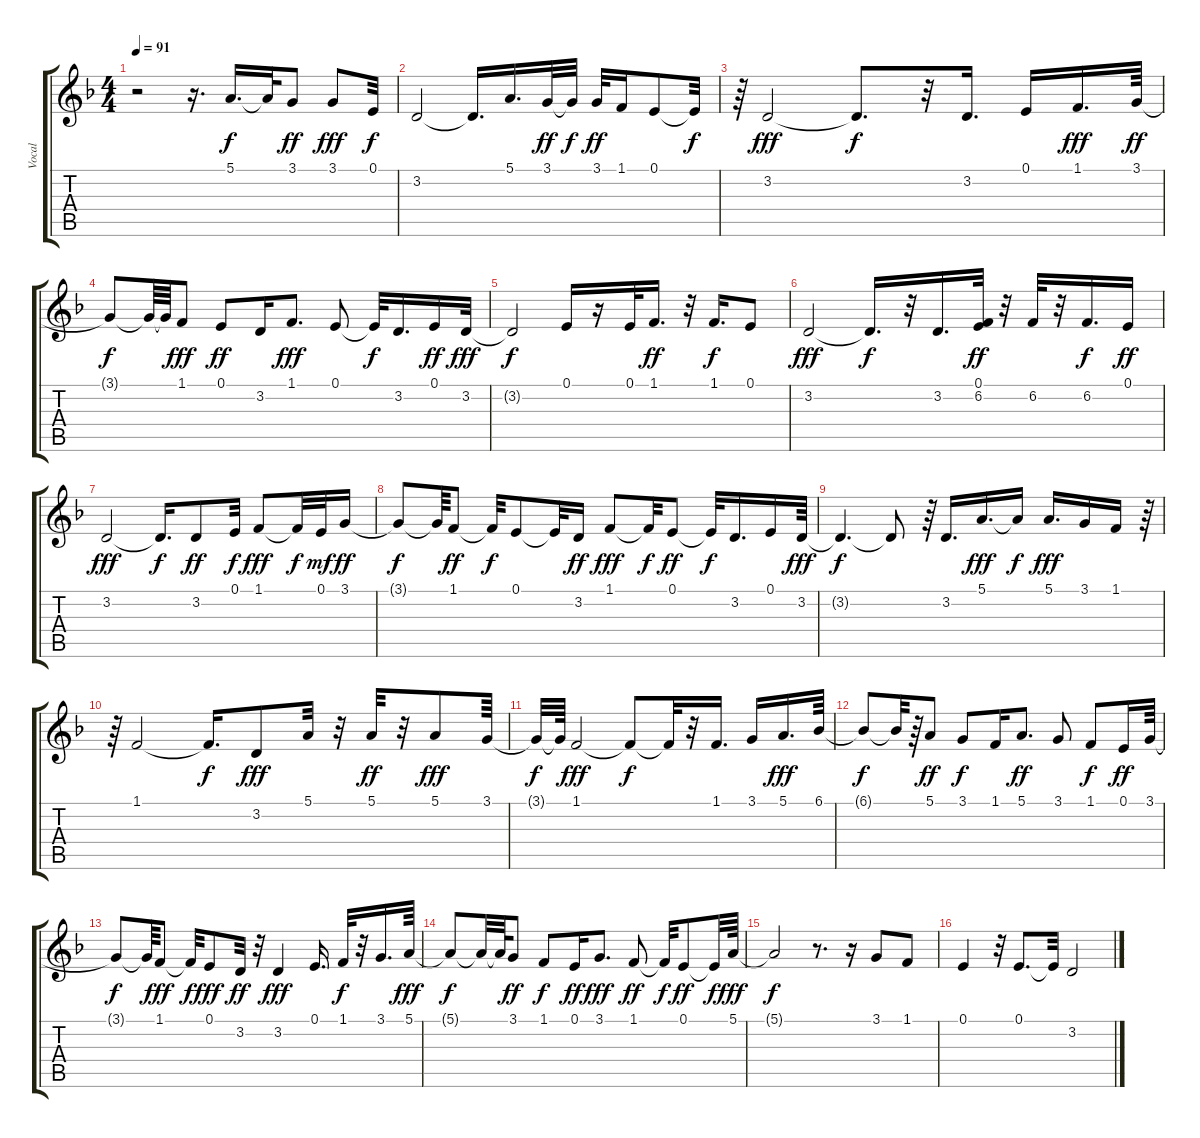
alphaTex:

\track ("Vocal" "Vocal") {instrument stringensemble1}
\staff {score tabs}
\tuning (E4 B3 G3 D3 A2 E2) {hide}
\ts (4 4)
\tempo 91
\clef g2
\ks dminor
r.2{dy ff} r.16{d} 5.1.16{d dy f} 5.1{t}.32 3.1.8{dy ff} 3.1.8{dy fff} 0.1.32{dy f} |
3.2.2 3.2{t}.16{d} 5.1.16{d} 3.1.32{dy ff} 3.1{t}.32{dy f} 3.1.32{dy ff} 1.1.16 0.1.8 0.1{t}.32{dy f} |
r.64 3.2.2{dy fff} 3.2{t}.8{d dy f} r.32 3.2.16{d} 0.1.16 1.1.16{d dy fff} 3.1.64{dy ff} |
3.1{t}.8{dy f} 3.1{t}.64 3.1{t}.64 1.1.8{dy fff} 0.1.8{dy ff} 3.2.16 1.1.8{d dy fff} 0.1.8 0.1{t}.32{dy f} 3.2.16{d} 0.1.16{dy ff} 3.2.32{dy fff} |
3.2{t}.2{dy f} 0.1.16 r.16 0.1.32 1.1.16{d dy ff} r.32 1.1.16{d dy f} 0.1.8 |
3.2.2{dy fff} 3.2{t}.16{d dy f} r.32 3.2.16{d} (0.1 6.2).32{dy ff} r.32 6.2.32 r.32 6.2.16{d dy f} 0.1.16{dy ff} |
3.2.2{dy fff} 3.2{t}.16{d dy f} 3.2.8{dy ff} 0.1.32{dy f} 1.1.8{dy fff} 1.1{t}.32{dy f} 0.1.32{dy mf} 3.1.16{dy ff} |
3.1{t}.8{dy f} 3.1{t}.64 1.1.8{dy ff} 1.1{t}.32{dy f} 0.1.8 0.1{t}.32 3.2.16{dy ff} 1.1.8{dy fff} 1.1{t}.32{dy f} 0.1.8{dy ff} 0.1{t}.32{dy f} 3.2.16{d} 0.1.16 3.2.64{dy fff} |
3.2{t}.4{d dy f} 3.2{t}.8 r.64 3.2.16{d} 5.1.16{d dy fff} 5.1{t}.16{dy f} 5.1.16{d dy fff} 3.1.16 1.1.16 r.64 |
r.64 1.1.2 1.1{t}.16{d dy f} 3.2.8{dy fff} 5.1.32 r.32 5.1.32{dy ff} r.32 5.1.8{dy fff} 3.1.64 |
3.1{t}.32{dy f} 3.1{t}.64 1.1.2{dy fff} 1.1{t}.8{dy f} 1.1{t}.32 r.32 1.1.16{d} 3.1.16 5.1.16{d dy fff} 6.1.64 |
6.1{t}.8{dy f} 6.1{t}.32 r.64 5.1.8{dy ff} 3.1.8{dy f} 1.1.16 5.1.8{d dy ff} 3.1.8 1.1.8{dy f} 0.1.16{dy ff} 3.1.64 |
3.1{t}.8{dy f} 3.1{t}.64 1.1.8{dy fff} 1.1{t}.32{dy f} 0.1.8{dy fff} 3.2.32{dy ff} r.32 3.2.4{dy fff} 0.1.16{d} 1.1.32{dy f} r.32 3.1.16{d} 5.1.64{dy fff} |
5.1{t}.8{dy f} 5.1{t}.32 5.1{t}.64 3.1.8{dy ff} 1.1.8{dy f} 0.1.16{dy ff} 3.1.8{d dy fff} 1.1.8{dy ff} 1.1{t}.32{dy f} 0.1.8{dy ff} 0.1{t}.32{dy f} 5.1.64{dy fff} |
5.1{t}.2{dy f} r.8{d} r.16 3.1.8 1.1.8 |
0.1.4 r.32 0.1.8{d} 0.1{t}.32 3.2.2
